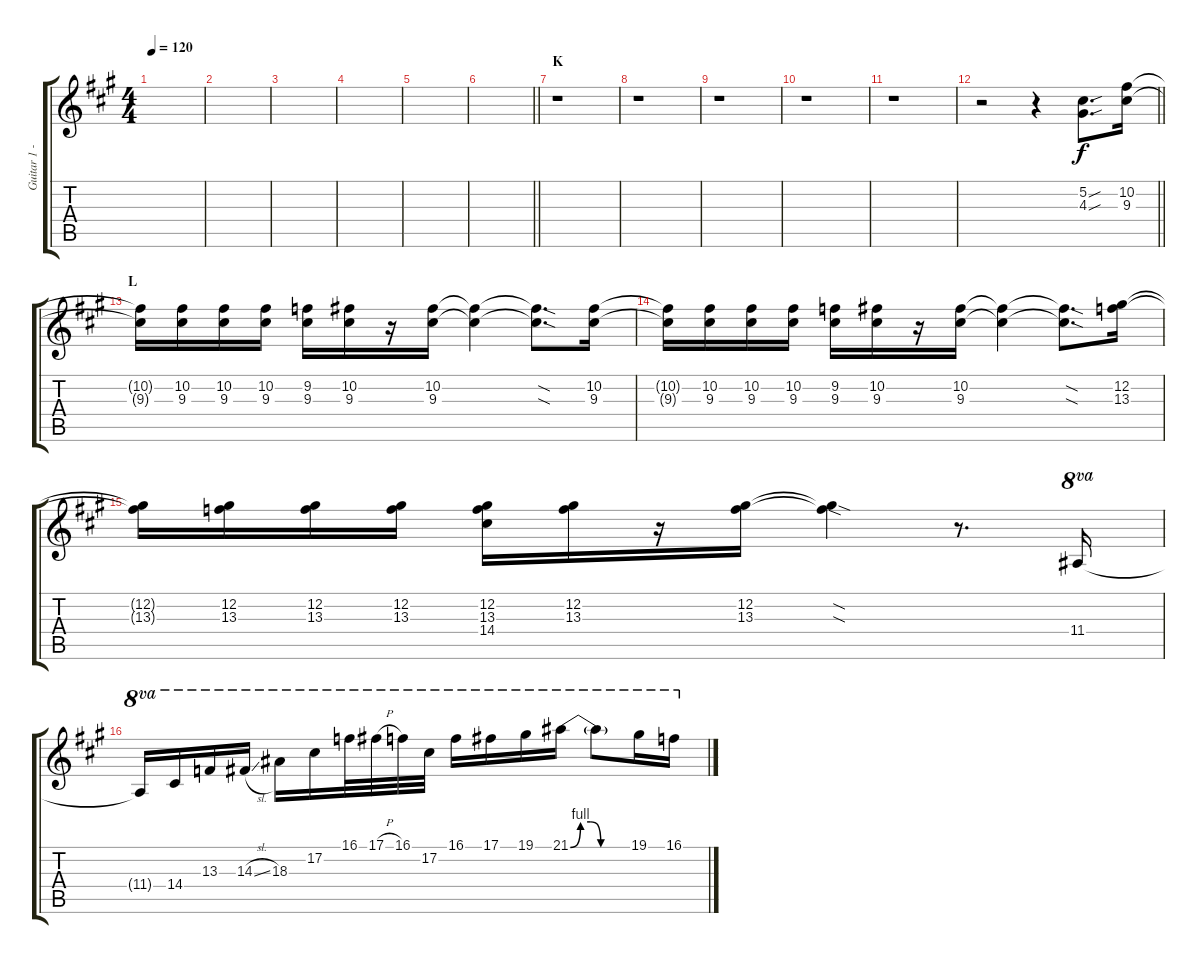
\track ("Guitar 1 - Uruha" "Guitar 1 -") {instrument distortionguitar}
\staff {score tabs}
\tuning (Db4 Ab3 E3 B2 Gb2 Db2) {hide}
\ts (4 4)
\tempo 120
\clef g2
\ks a
|
|
|
|
|
\barLineRight lightlight
|
\section ("" "K")
r.1 |
r.1 |
r.1 |
r.1 |
r.1 |
\barLineRight lightlight
r.2 r.4 (5.2{sou} 4.3{sou}).8{d} (10.2 9.3).16 |
\section ("" "L")
(10.2{t} 9.3{t}).16 (10.2 9.3).16 (10.2 9.3).16 (10.2 9.3).16 (9.2 9.3).16 (10.2 9.3).16 r.16 (10.2 9.3).16 (10.2{t} 9.3{t}).4 (10.2{sod t} 9.3{sod t}).8{d} (10.2 9.3).16 |
(10.2{t} 9.3{t}).16 (10.2 9.3).16 (10.2 9.3).16 (10.2 9.3).16 (9.2 9.3).16 (10.2 9.3).16 r.16 (10.2 9.3).16 (10.2{t} 9.3{t}).4 (10.2{sod t} 9.3{sod t}).8{d} (12.2 13.3).16 |
(12.2{t} 13.3{t}).16 (12.2 13.3).16 (12.2 13.3).16 (12.2 13.3).16 (12.2 13.3 14.4).16 (12.2 13.3).16 r.16 (12.2 13.3).16 (12.2{sod t} 13.3{sod t}).4 r.8{d} 11.4.16{ot 8va} |
11.4{t}.16{ot 8va} 14.4.16{ot 8va} 13.3.16{ot 8va} 14.3{sl}.16{ot 8va} 18.3.16{ot 8va} 17.2.16{ot 8va} 16.1.32{ot 8va} 17.1{h}.32{ot 8va} 16.1.32{ot 8va} 17.2.32{ot 8va} 16.1.16{ot 8va} 17.1.16{ot 8va} 19.1.16{ot 8va} 21.1{be (custom 0 0 10 4 20 4 30 0 60 0)}.16{ot 8va} 21.1{t}.8{ot 8va} 19.1.16{ot 8va} 16.1.16{ot 8va}
